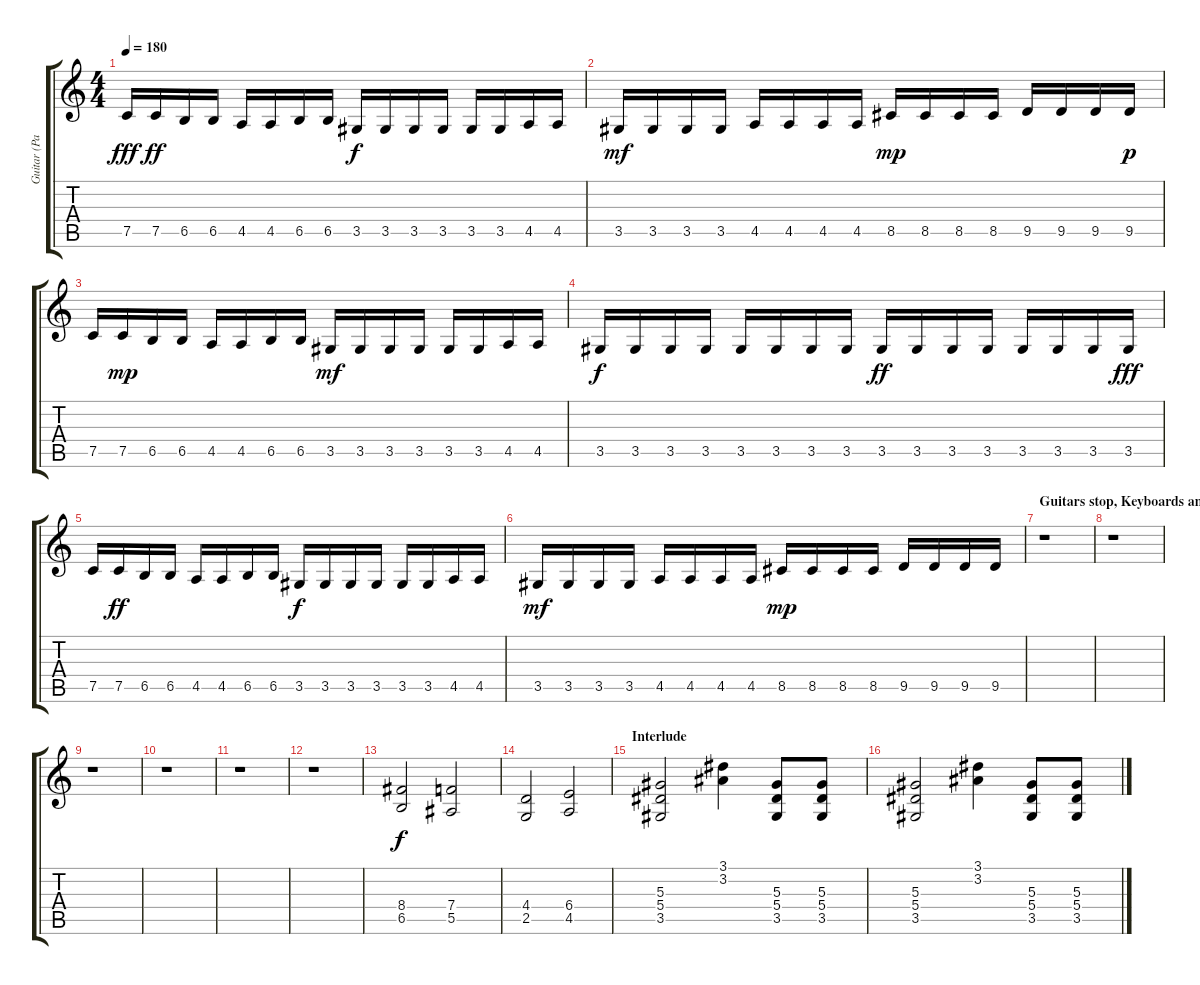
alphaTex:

\track ("Guitar (Paul)" "Guitar (Pa") {instrument distortionguitar}
\staff {score tabs}
\tuning (C4 G3 Eb3 Bb2 F2 C2) {hide}
\ts (4 4)
\tempo 180
\clef g2
\ks c
7.5.16{dy fff balance 12} 7.5.16{dy ff} 6.5.16 6.5.16 4.5.16 4.5.16 6.5.16 6.5.16 3.5.16{dy f} 3.5.16 3.5.16 3.5.16 3.5.16 3.5.16 4.5.16 4.5.16 |
3.5.16{dy mf balance 8} 3.5.16 3.5.16 3.5.16 4.5.16 4.5.16 4.5.16 4.5.16 8.5.16{dy mp} 8.5.16 8.5.16 8.5.16 9.5.16 9.5.16 9.5.16 9.5.16{dy p} |
7.5.16{balance 4} 7.5.16{dy mp} 6.5.16 6.5.16 4.5.16 4.5.16 6.5.16 6.5.16 3.5.16{dy mf} 3.5.16 3.5.16 3.5.16 3.5.16 3.5.16 4.5.16 4.5.16 |
3.5.16{dy f balance 0} 3.5.16 3.5.16 3.5.16 3.5.16 3.5.16 3.5.16 3.5.16 3.5.16{dy ff} 3.5.16 3.5.16 3.5.16 3.5.16 3.5.16 3.5.16 3.5.16{dy fff} |
7.5.16{balance 4} 7.5.16{dy ff} 6.5.16 6.5.16 4.5.16 4.5.16 6.5.16 6.5.16 3.5.16{dy f} 3.5.16 3.5.16 3.5.16 3.5.16 3.5.16 4.5.16 4.5.16 |
3.5.16{dy mf balance 8} 3.5.16 3.5.16 3.5.16 4.5.16 4.5.16 4.5.16 4.5.16 8.5.16{dy mp} 8.5.16 8.5.16 8.5.16 9.5.16 9.5.16 9.5.16 9.5.16 |
\section ("" "Guitars stop, Keyboards and Drums")
r.1 |
r.1 |
r.1 |
r.1 |
r.1 |
r.1 |
(8.4 6.5).2{dy f} (7.4 5.5).2 |
(4.4 2.5).2 (6.4 4.5).2 |
\section ("" "Interlude")
(5.3 5.4 3.5).2 (3.1 3.2).4 (5.3 5.4 3.5).8 (5.3 5.4 3.5).8 |
(5.3 5.4 3.5).2 (3.1 3.2).4 (5.3 5.4 3.5).8 (5.3 5.4 3.5).8
